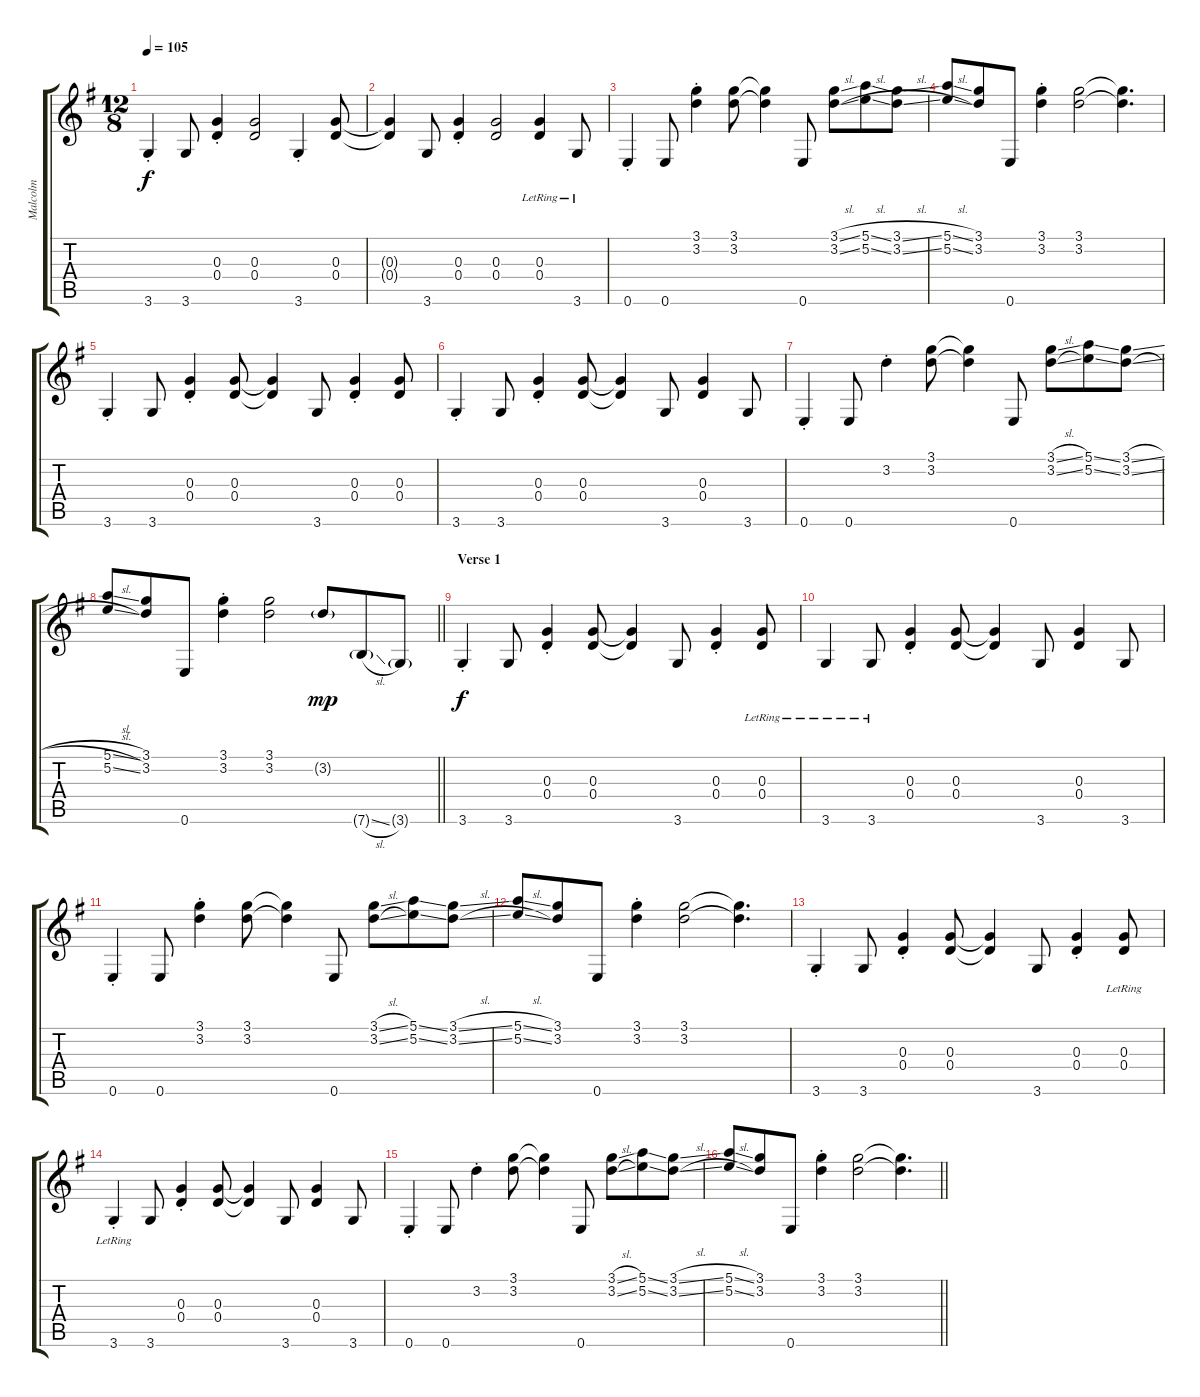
\track ("Malcolm" "Malcolm") {instrument overdrivenguitar}
\staff {score tabs}
\tuning (E4 B3 G3 D3 A2 E2) {hide}
\ts (12 8)
\tempo 105
\clef g2
\ks g
3.6{st}.4{dy f instrument overdrivenguitar} 3.6.8 (0.3{st} 0.4{st}).4 (0.3 0.4).2 3.6{st}.4 (0.3 0.4).8 |
(0.3{t} 0.4{t}).4 3.6.8 (0.3{st} 0.4{st}).4 (0.3 0.4).2 (0.3{lr} 0.4{lr}).4 3.6{lr}.8 |
0.6{st}.4 0.6.8 (3.1{st} 3.2{st}).4 (3.1 3.2).8 (3.1{t} 3.2{t}).4 0.6.8 (3.1{sl} 3.2{sl}).8 (5.1{sl} 5.2{sl}).8 (3.1{sl} 3.2{sl}).8 |
(5.1{sl} 5.2{sl}).8 (3.1 3.2).8 0.6.8 (3.1{st} 3.2{st}).4 (3.1 3.2).2 (3.1{t} 3.2{t}).4{d} |
3.6{st}.4 3.6.8 (0.3{st} 0.4{st}).4 (0.3 0.4).8 (0.3{t} 0.4{t}).4 3.6.8 (0.3{st} 0.4{st}).4 (0.3 0.4).8 |
3.6{st}.4 3.6.8 (0.3{st} 0.4{st}).4 (0.3 0.4).8 (0.3{t} 0.4{t}).4 3.6.8 (0.3 0.4).4 3.6.8 |
0.6{st}.4 0.6.8 3.2{st}.4 (3.1 3.2).8 (3.1{t} 3.2{t}).4 0.6.8 (3.1{sl} 3.2{sl}).8 (5.1{ss} 5.2{ss}).8 (3.1{sl} 3.2{sl}).8 |
\barLineRight lightlight
(5.1{sl} 5.2{sl}).8 (3.1 3.2).8 0.6.8 (3.1{st} 3.2{st}).4 (3.1 3.2).2 3.2{g}.8{dy mp} 7.6{sl g}.8 3.6{g}.8 |
\section ("" "Verse 1")
3.6{st}.4{dy f} 3.6.8 (0.3{st} 0.4{st}).4 (0.3 0.4).8 (0.3{t} 0.4{t}).4 3.6.8 (0.3{st} 0.4{st}).4 (0.3{lr} 0.4{lr}).8 |
3.6{lr}.4 3.6{lr}.8 (0.3{st} 0.4{st}).4 (0.3 0.4).8 (0.3{t} 0.4{t}).4 3.6.8 (0.3 0.4).4 3.6.8 |
0.6{st}.4 0.6.8 (3.1{st} 3.2{st}).4 (3.1 3.2).8 (3.1{t} 3.2{t}).4 0.6.8 (3.1{sl} 3.2{sl}).8 (5.1{ss} 5.2{ss}).8 (3.1{sl} 3.2{sl}).8 |
(5.1{sl} 5.2{sl}).8 (3.1 3.2).8 0.6.8 (3.1{st} 3.2{st}).4 (3.1 3.2).2 (3.1{t} 3.2{t}).4{d} |
3.6{st}.4 3.6.8 (0.3{st} 0.4{st}).4 (0.3 0.4).8 (0.3{t} 0.4{t}).4 3.6.8 (0.3{st} 0.4{st}).4 (0.3{lr} 0.4{lr}).8 |
3.6{st lr}.4 3.6.8 (0.3{st} 0.4{st}).4 (0.3 0.4).8 (0.3{t} 0.4{t}).4 3.6.8 (0.3 0.4).4 3.6.8 |
0.6{st}.4 0.6.8 3.2{st}.4 (3.1 3.2).8 (3.1{t} 3.2{t}).4 0.6.8 (3.1{sl} 3.2{sl}).8 (5.1{ss} 5.2{ss}).8 (3.1{sl} 3.2{sl}).8 |
\barLineRight lightlight
(5.1{sl} 5.2{sl}).8 (3.1 3.2).8 0.6.8 (3.1{st} 3.2{st}).4 (3.1 3.2).2 (3.1{t} 3.2{t}).4{d}
